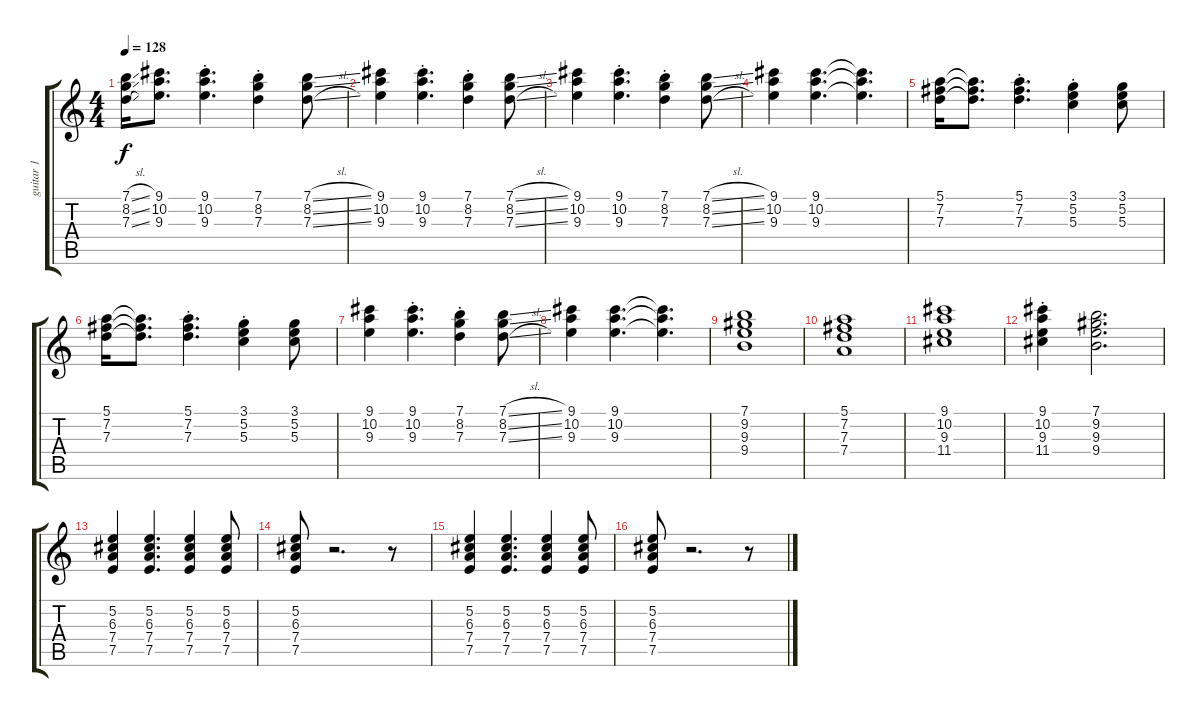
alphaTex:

\track ("guitar 1" "guitar 1") {instrument distortionguitar}
\staff {score tabs}
\tuning (E4 B3 G3 D3 A2 E2) {hide}
\ts (4 4)
\tempo 128
\clef g2
\ks c
(7.1{sl} 8.2{sl} 7.3{sl}).16{dy f} (9.1 10.2 9.3).8{d} (9.1{st} 10.2{st} 9.3{st}).4{d} (7.1{st} 8.2{st} 7.3{st}).4 (7.1{sl} 8.2{sl} 7.3{sl}).8 |
(9.1 10.2 9.3).4 (9.1{st} 10.2{st} 9.3{st}).4{d} (7.1{st} 8.2{st} 7.3{st}).4 (7.1{sl} 8.2{sl} 7.3{sl}).8 |
(9.1 10.2 9.3).4 (9.1{st} 10.2{st} 9.3{st}).4{d} (7.1{st} 8.2{st} 7.3{st}).4 (7.1{sl} 8.2{sl} 7.3{sl}).8 |
(9.1 10.2 9.3).4 (9.1 10.2 9.3).4{d} (9.1{t} 10.2{t} 9.3{t}).4{d} |
(5.1 7.2 7.3).16 (5.1{t} 7.2{t} 7.3{t}).8{d} (5.1{st} 7.2{st} 7.3{st}).4{d} (3.1{st} 5.2{st} 5.3{st}).4 (3.1 5.2 5.3).8 |
(5.1 7.2 7.3).16 (5.1{t} 7.2{t} 7.3{t}).8{d} (5.1{st} 7.2{st} 7.3{st}).4{d} (3.1{st} 5.2{st} 5.3{st}).4 (3.1 5.2 5.3).8 |
(9.1 10.2 9.3).4 (9.1{st} 10.2{st} 9.3{st}).4{d} (7.1{st} 8.2{st} 7.3{st}).4 (7.1{sl} 8.2{sl} 7.3{sl}).8 |
(9.1 10.2 9.3).4 (9.1 10.2 9.3).4{d} (9.1{t} 10.2{t} 9.3{t}).4{d} |
(7.1 9.2 9.3 9.4).1 |
(5.1 7.2 7.3 7.4).1 |
(9.1 10.2 9.3 11.4).1 |
(9.1{st} 10.2{st} 9.3{st} 11.4{st}).4 (7.1 9.2 9.3 9.4).2{d} |
(5.2 6.3 7.4 7.5).4 (5.2 6.3 7.4 7.5).4{d} (5.2 6.3 7.4 7.5).4 (5.2 6.3 7.4 7.5).8 |
(5.2 6.3 7.4 7.5).8 r.2{d} r.8 |
(5.2 6.3 7.4 7.5).4 (5.2 6.3 7.4 7.5).4{d} (5.2 6.3 7.4 7.5).4 (5.2 6.3 7.4 7.5).8 |
(5.2 6.3 7.4 7.5).8 r.2{d} r.8
